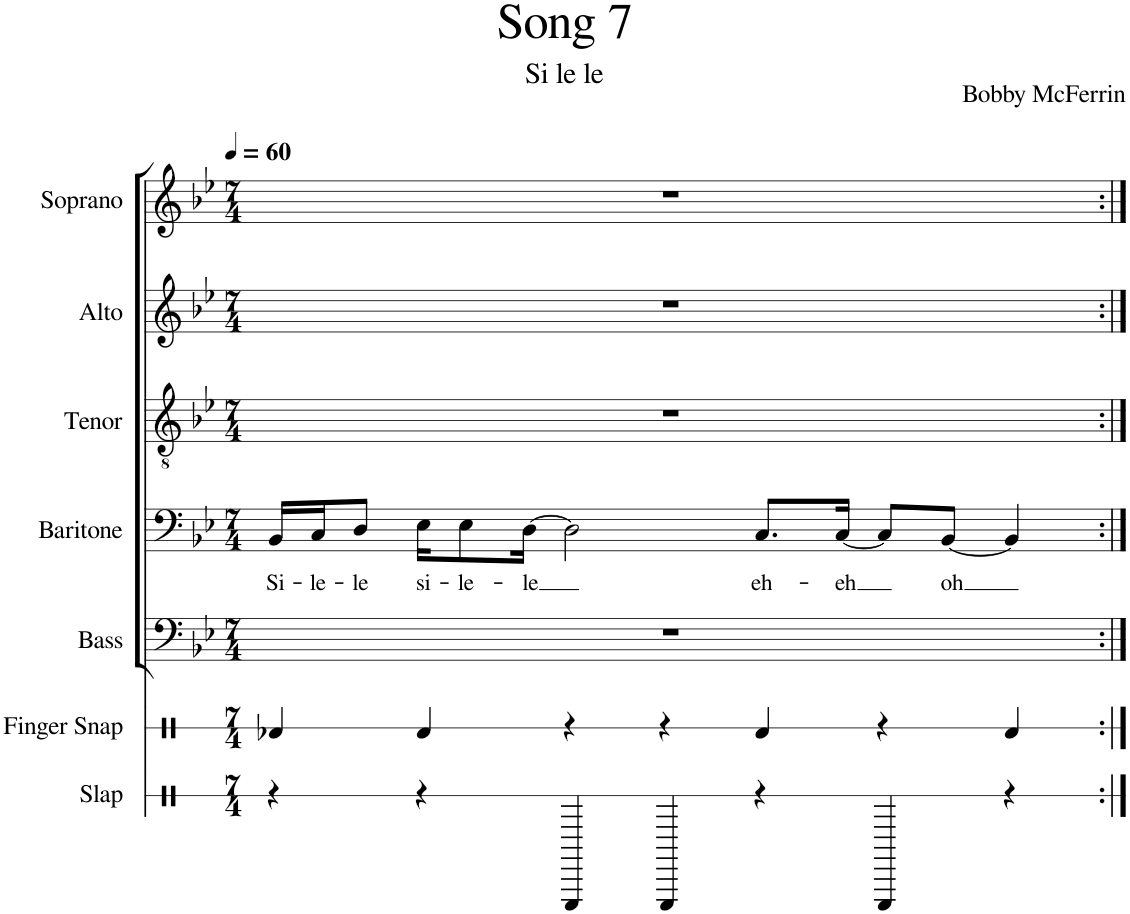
**kern	**kern	**kern	**kern	**text	**kern	**kern	**kern
*part7	*part6	*part5	*part4	*part4	*part3	*part2	*part1
*staff7	*staff6	*staff5	*staff4	*staff4	*staff3	*staff2	*staff1
*I"Slap	*I"Finger Snap	*I"Bass	*I"Baritone	*	*I"Tenor	*I"Alto	*I"Soprano
*I'Sla.	*I'Fi. Sna.	*I'B.	*I'Bar.	*	*I'T.	*I'A.	*I'S.
*stria1	*stria1	*	*	*	*	*	*
*clefX	*clefX	*clefF4	*clefF4	*	*clefGv2	*clefG2	*clefG2
*k[]	*k[]	*k[b-e-]	*k[b-e-]	*	*k[b-e-]	*k[b-e-]	*k[b-e-]
*M7/4	*M7/4	*M7/4	*M7/4	*	*M7/4	*M7/4	*M7/4
*MM60	*MM60	*MM60	*MM60	*	*MM60	*MM60	*MM60
=1	=1	=1	=1	=1	=1	=1	=1
!	!	!	!	!LO:LY:b	!	!	!
4r	4ee-X/	1..r	16BB-/LL	Si-	1..r	1..r	1..r
!	!	!	!	!LO:LY:b	!	!	!
.	.	.	16C/J	-le-	.	.	.
!	!	!	!	!LO:LY:b	!	!	!
.	.	.	8D/J	-le	.	.	.
!	!	!	!	!LO:LY:b	!	!	!
4r	4ee/	.	16E-\KL	si-	.	.	.
!	!	!	!	!LO:LY:b	!	!	!
.	.	.	8E-\	-le-	.	.	.
!	!	!	!	!LO:LY:b	!	!	!
.	.	.	[16D\Jk	-le	.	.	.
4FF/	4r	.	2D\]	.	.	.	.
4FF/	4r	.	.	.	.	.	.
!	!	!	!	!LO:LY:b	!	!	!
4r	4ee/	.	8.C/L	eh-	.	.	.
!	!	!	!	!LO:LY:b	!	!	!
.	.	.	[16C/Jk	-eh	.	.	.
4FF/	4r	.	8C/L]	.	.	.	.
!	!	!	!	!LO:LY:b	!	!	!
.	.	.	[8BB-/J	oh	.	.	.
4r	4ee/	.	4BB-/]	.	.	.	.
=:|!	=:|!	=:|!	=:|!	=:|!	=:|!	=:|!	=:|!
*-	*-	*-	*-	*-	*-	*-	*-
